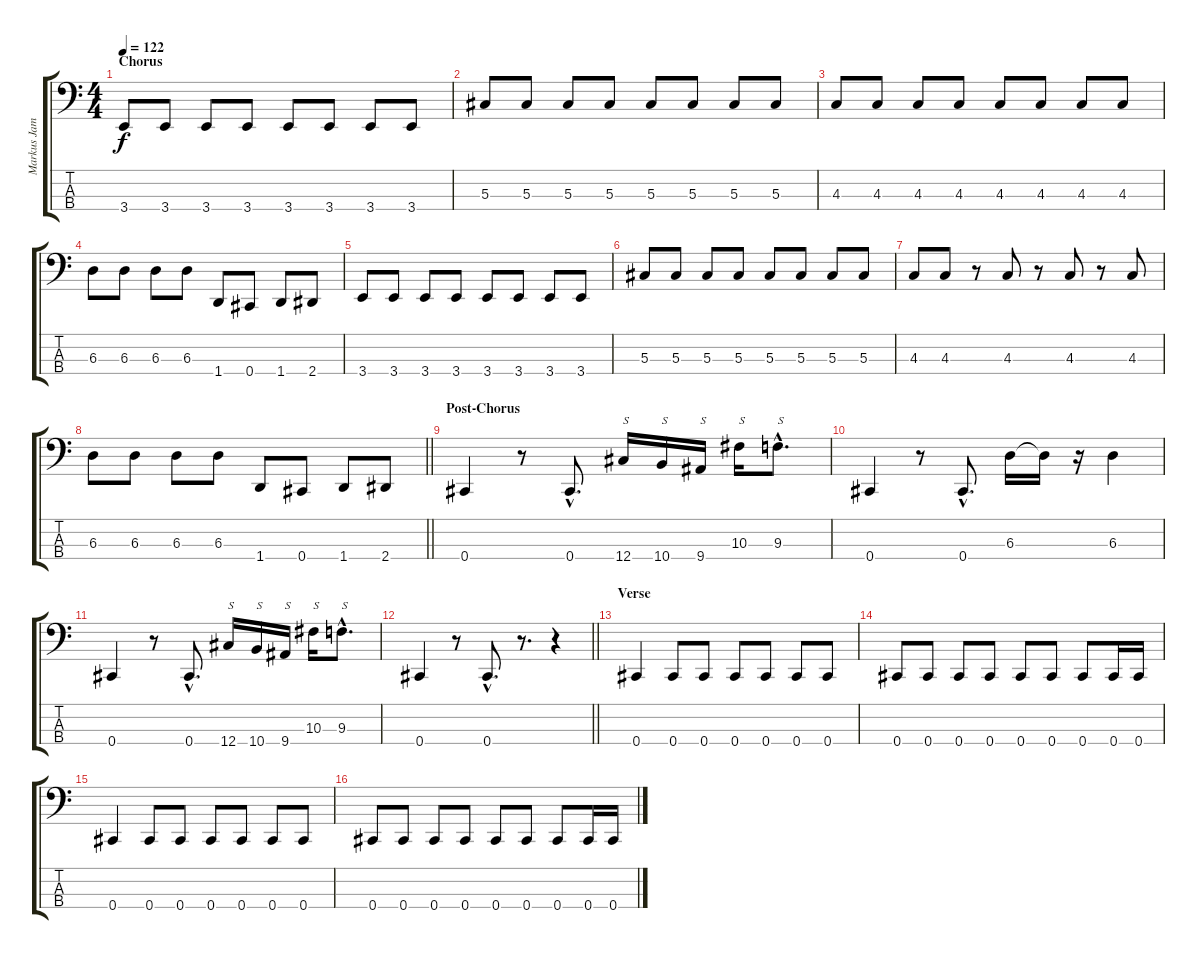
\track ("Markus James [Bass]" "Markus Jam") {instrument electricbassfinger}
\staff {score tabs}
\tuning (Gb2 Db2 Ab1 Db1) {hide}
\ts (4 4)
\section ("" "Chorus")
\tempo 122
\clef f4
\ks c
3.4.8{dy f} 3.4.8 3.4.8 3.4.8 3.4.8 3.4.8 3.4.8 3.4.8 |
5.3.8 5.3.8 5.3.8 5.3.8 5.3.8 5.3.8 5.3.8 5.3.8 |
4.3.8 4.3.8 4.3.8 4.3.8 4.3.8 4.3.8 4.3.8 4.3.8 |
6.3.8 6.3.8 6.3.8 6.3.8 1.4.8 0.4.8 1.4.8 2.4.8 |
3.4.8 3.4.8 3.4.8 3.4.8 3.4.8 3.4.8 3.4.8 3.4.8 |
5.3.8 5.3.8 5.3.8 5.3.8 5.3.8 5.3.8 5.3.8 5.3.8 |
4.3.8 4.3.8 r.8 4.3.8 r.8 4.3.8 r.8 4.3.8 |
\barLineRight lightlight
6.3.8 6.3.8 6.3.8 6.3.8 1.4.8 0.4.8 1.4.8 2.4.8 |
\section ("" "Post-Chorus")
0.4.4 r.8 0.4{hac}.8{d} 12.4.16{txt "S" instrument slapbass1} 10.4.16{txt "S"} 9.4.16{txt "S"} 10.3.16{txt "S"} 9.3{hac}.8{d txt "S"} |
0.4.4{instrument electricbassfinger} r.8 0.4{hac}.8{d} 6.3.16 6.3{t}.16 r.16 6.3.4 |
0.4.4 r.8 0.4{hac}.8{d} 12.4.16{txt "S" instrument slapbass1} 10.4.16{txt "S"} 9.4.16{txt "S"} 10.3.16{txt "S"} 9.3{hac}.8{d txt "S"} |
\barLineRight lightlight
0.4.4{instrument electricbassfinger} r.8 0.4{hac}.8{d} r.8{d} r.4 |
\section ("" "Verse")
0.4.4 0.4.8 0.4.8 0.4.8 0.4.8 0.4.8 0.4.8 |
0.4.8 0.4.8 0.4.8 0.4.8 0.4.8 0.4.8 0.4.8 0.4.16 0.4.16 |
0.4.4 0.4.8 0.4.8 0.4.8 0.4.8 0.4.8 0.4.8 |
0.4.8 0.4.8 0.4.8 0.4.8 0.4.8 0.4.8 0.4.8 0.4.16 0.4.16
